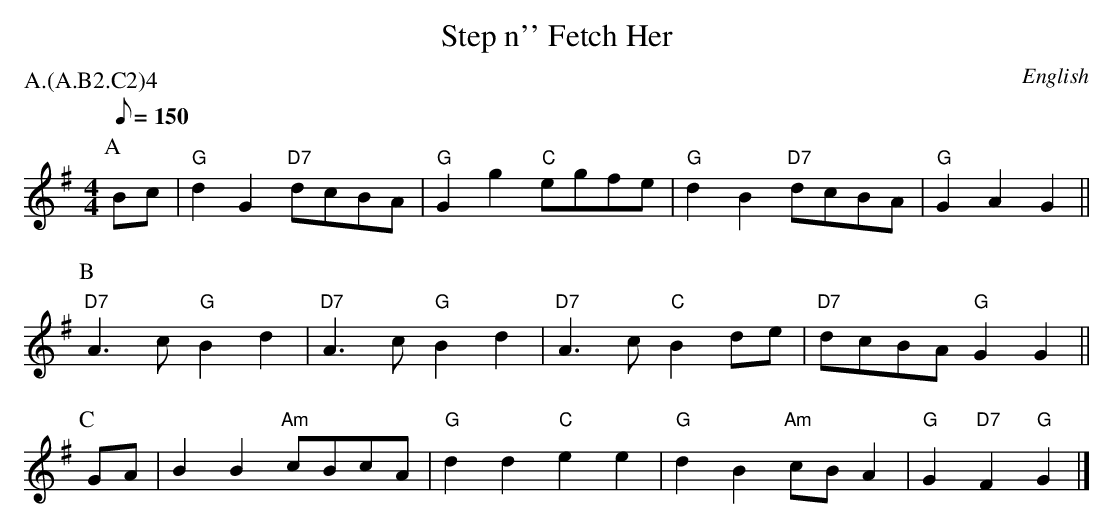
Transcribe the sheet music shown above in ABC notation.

X:1
T:Step n\'' Fetch Her
M:4/4
O:English
P:A.(A.B2.C2)4
K:G
Q:150
P:A
P:A
Bc | "G" d2 G2 "D7" dcBA | "G" G2 g2 "C" egfe |\
"G" d2 B2 "D7" dcBA | "G" G2 A2 G2 ||
P:B
"D7" A3 c "G" B2 d2 | "D7" A3 c "G"  B2 d2 |\
"D7" A3 c "C" B2 de | "D7" dcBA  "G" G2 G2 ||
P:C
GA | B2 B2 "Am" cBcA | "G" d2 d2 "C" e2 e2 |\
"G" d2 B2 "Am" cB A2 | "G" G2 "D7" F2 "G" G2 |]
